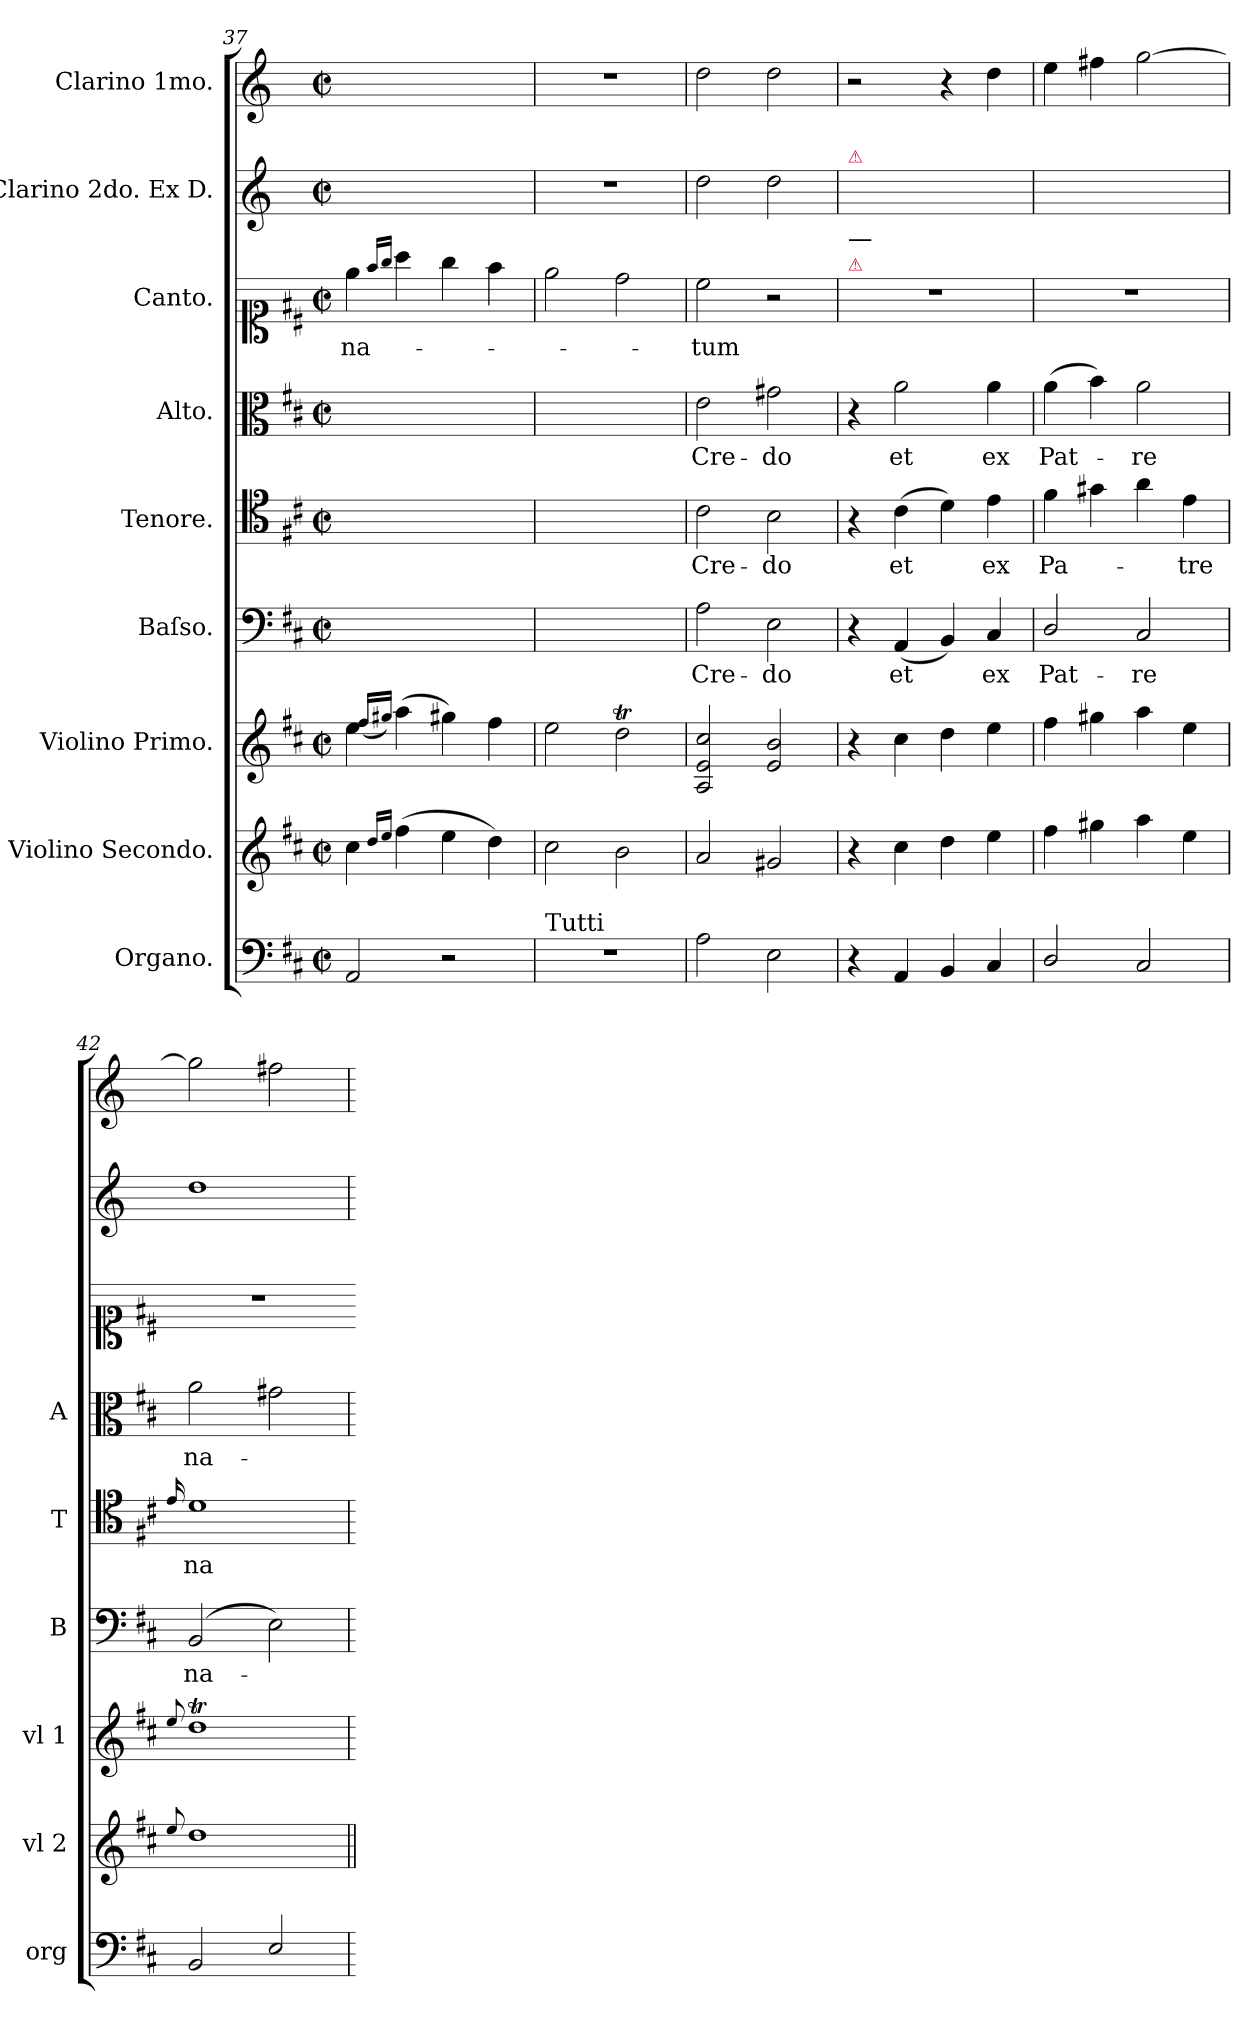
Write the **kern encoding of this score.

**kern	**kern	**dynam	**kern	**dynam	**kern	**text	**kern	**text	**kern	**text	**kern	**text	**kern	**kern
*part9	*part8	*part8	*part7	*part7	*part6	*part6	*part5	*part5	*part4	*part4	*part3	*part3	*part2	*part1
*staff9	*staff8	*staff8	*staff7	*staff7	*staff6	*staff6	*staff5	*staff5	*staff4	*staff4	*staff3	*staff3	*staff2	*staff1
*I"Organo.	*I"Violino Secondo.	*	*I"Violino Primo.	*	*I"Baſso.	*	*I"Tenore.	*	*I"Alto.	*	*I"Canto.	*	*I"Clarino 2do. Ex D.	*I"Clarino 1mo.
*I'org	*I'vl 2	*	*I'vl 1	*	*I'B	*	*I'T	*	*I'A	*	*	*	*	*
*clefF4	*clefG2	*	*clefG2	*	*clefF4	*	*clefC4	*	*clefC3	*	*clefC1	*	*clefG2	*clefG2
*	*	*	*	*	*	*	*	*	*	*	*	*	*ITrd-1c-2	*ITrd-1c-2
*k[f#c#]	*k[f#c#]	*	*k[f#c#]	*	*k[f#c#]	*	*k[f#c#]	*	*k[f#c#]	*	*k[f#c#]	*	*k[f#c#]	*k[f#c#]
*M2/2	*M2/2	*	*M2/2	*	*M2/2	*	*M2/2	*	*M2/2	*	*M2/2	*	*M2/2	*M2/2
*met(c|)	*met(c|)	*	*met(c|)	*	*met(c|)	*	*met(c|)	*	*met(c|)	*	*met(c|)	*	*met(c|)	*met(c|)
=37	=37	=37	=37	=37	=37	=37	=37	=37	=37	=37	=37	=37	=37	=37
2AA/	4cc#\	.	4ee\	.	1ryy	.	1ryy	.	1ryy	.	4ee\	na-	1ryy	1ryy
.	16qqdd/LL	.	(<16qqff#/LL	.	.	.	.	.	.	.	16qqff#/LL	.	.	.
.	16qqee/JJ	.	16qqgg#X/JJ)	.	.	.	.	.	.	.	16qqgg/JJ	.	.	.
.	(>4ff#\	.	(>4aa\	.	.	.	.	.	.	.	4aa\	.	.	.
2r	4ee\	.	4gg#X\)	.	.	.	.	.	.	.	4gg\	.	.	.
.	4dd\)	.	4ff#\	.	.	.	.	.	.	.	4ff#\	.	.	.
=38	=38	=38	=38	=38	=38	=38	=38	=38	=38	=38	=38	=38	=38	=38
1r	2cc#\	.	2ee\	.	1ryy	.	1ryy	.	1ryy	.	2ee\	.	1r	1r
.	2b\	.	2ddT\	.	.	.	.	.	.	.	2dd\	.	.	.
!LO:TX:a:t=Tutti	!	!	!	!	!	!	!	!	!	!	!	!	!	!
=39	=39	=39	=39	=39	=39	=39	=39	=39	=39	=39	=39	=39	=39	=39
!	!	!LO:DY:b	!	!	!	!	!	!	!	!	!	!	!	!
2A\	2a/	for	2A/ 2e/ 2cc#/	.	2A\	Cre-	2c#\	Cre-	2e\	Cre-	2cc#\	-tum	2ee\	2ee\
!	!	!	!	!LO:DY:b	!	!	!	!	!	!	!	!	!	!
2E\	2g#X/	.	2e/ 2b/	for	2E\	-do	2B\	-do	2g#X\	-do	2r	.	2ee\	2ee\
=40	=40	=40	=40	=40	=40	=40	=40	=40	=40	=40	=40	=40	=40	=40
!	!	!	!	!	!	!	!	!	!	!	!	!	!LO:TX:a:color=crimson:t=⚠	!
!	!	!	!	!	!	!	!	!	!	!	!LO:TX:a:color=crimson:t=⚠	!	!	!
!	!	!	!	!	!	!	!	!	!	!	!LO:TX:a:t=—	!	!	!
4r	4r	.	4r	.	4r	.	4r	.	4r	.	1r	.	1ryy	2r
4AA/	4cc#\	.	4cc#\	.	(<4AA/	et	(>4c#\	et	2a\	et	.	.	.	.
4BB/	4dd\	.	4dd\	.	4BB/)	.	4d\)	.	.	.	.	.	.	4r
4C#/	4ee\	.	4ee\	.	4C#/	ex	4e\	ex	4a\	ex	.	.	.	4ee\
=41	=41	=41	=41	=41	=41	=41	=41	=41	=41	=41	=41	=41	=41	=41
2D/	4ff#\	.	4ff#\	.	2D/	Pat-	4f#\	Pa-	(>4a\	Pat-	1r	.	1ryy	4ff#\
.	4gg#X\	.	4gg#X\	.	.	.	4g#X\	.	4b\)	.	.	.	.	4gg#X\
2C#/	4aa\	.	4aa\	.	2C#/	-re	4a\	.	2a\	-re	.	.	.	[2aa\
.	4ee\	.	4ee\	.	.	.	4e\	-tre	.	.	.	.	.	.
=42	=42	=42	=42	=42	=42	=42	=42	=42	=42	=42	=42	=42	=42	=42
.	8qqee/	.	8qqee/	.	.	.	16qqe/	.	.	.	.	.	.	.
2BB/	1dd	.	1ddT	.	(<2BB/	na-	1d	na-	2a\	na-	1r	.	1ee	2aa\]
2E/	.	.	.	.	2E\)	.	.	.	2g#X\	.	.	.	.	2gg#X\
=	=||	=	=	=	=	=	=	=	=	=	=	=	=	=
*-	*-	*-	*-	*-	*-	*-	*-	*-	*-	*-	*-	*-	*-	*-
